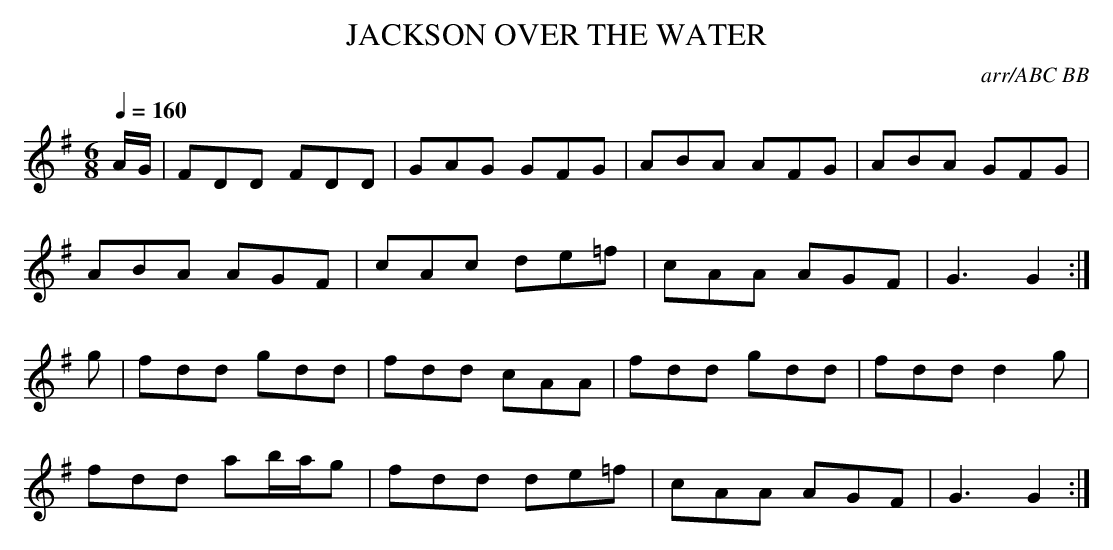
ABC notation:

X:1
T:JACKSON OVER THE WATER
C:arr/ABC BB
Q:1/4=160
L:1/8
M:6/8
K:G
A/G/|FDD FDD|GAG GFG|ABA AFG|ABA GFG|
ABA AGF|cAc de=f|cAA AGF|G3 G2 :|
g|fdd gdd|fdd cAA|fdd gdd|fdd d2g|
fdd ab/a/g|fdd de=f|cAA AGF|G3 G2 :|
